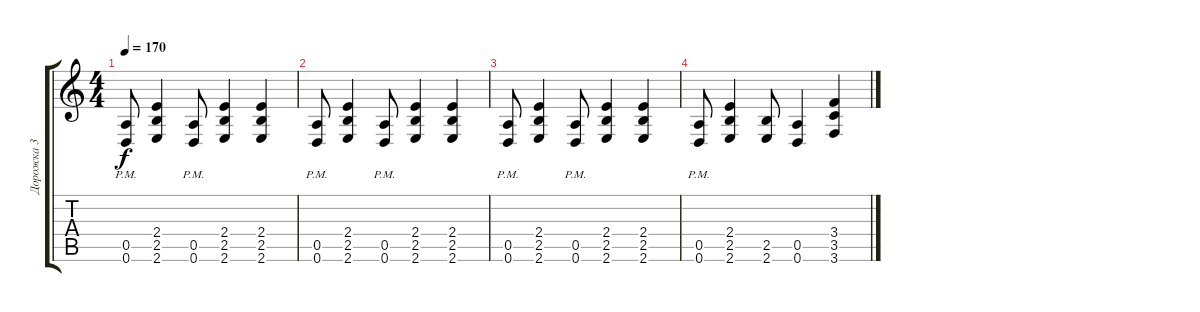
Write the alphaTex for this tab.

\track ("Дорожка 3" "Дорожка 3") {instrument overdrivenguitar}
\staff {score tabs}
\tuning (E4 B3 G3 D3 A2 D2) {hide}
\ts (4 4)
\tempo 170
\clef g2
\ks c
(0.5{pm} 0.6{pm}).8{dy f} (2.4 2.5 2.6).4 (0.5{pm} 0.6{pm}).8 (2.4 2.5 2.6).4 (2.4 2.5 2.6).4 |
(0.5{pm} 0.6{pm}).8 (2.4 2.5 2.6).4 (0.5{pm} 0.6{pm}).8 (2.4 2.5 2.6).4 (2.4 2.5 2.6).4 |
(0.5{pm} 0.6{pm}).8 (2.4 2.5 2.6).4 (0.5{pm} 0.6{pm}).8 (2.4 2.5 2.6).4 (2.4 2.5 2.6).4 |
(0.5{pm} 0.6{pm}).8 (2.4 2.5 2.6).4 (2.5 2.6).8 (0.5 0.6).4 (3.4 3.5 3.6).4
